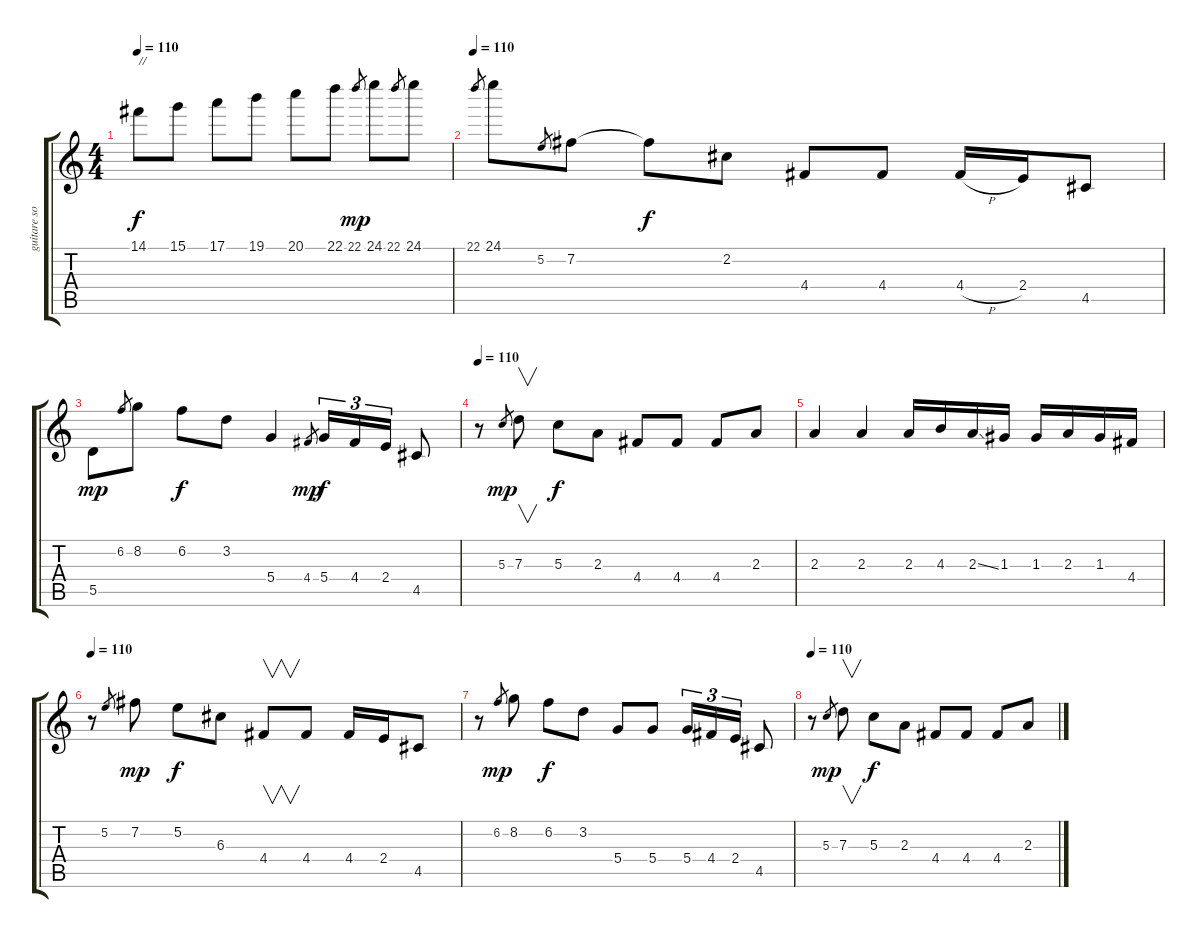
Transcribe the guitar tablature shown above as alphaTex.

\track ("guitare solo" "guitare so") {instrument overdrivenguitar}
\staff {score tabs}
\tuning (E4 B3 G3 D3 A2 E2) {hide}
\ts (4 4)
\tempo 110
\clef g2
\ks c
14.1.8{txt "//" dy f} 15.1.8 17.1.8 19.1.8 20.1.8 22.1.8 22.1.8{gr dy mp} 24.1.8 22.1.8{gr} 24.1.8 |
\tempo 110
22.1.8{gr} 24.1.8 5.2.8{gr} 7.2.8 7.2{t}.8{dy f} 2.2.8 4.4.8 4.4.8 4.4{h}.16 2.4.16 4.5.8 |
5.5.8{dy mp} 6.2.8{gr} 8.2.8 6.2.8{dy f} 3.2.8 5.4.4 4.4.8{gr dy mp} 5.4.16{tu (3 2) dy f} 4.4.16{tu (3 2)} 2.4.16{tu (3 2)} 4.5.8 |
\tempo 110
r.8 5.3.8{gr dy mp} 7.3.8{v} 5.3.8{dy f} 2.3.8 4.4.8 4.4.8 4.4.8 2.3.8 |
2.3.4 2.3.4 2.3.16 4.3.16 2.3{ss}.16 1.3.16 1.3.16 2.3.16 1.3.16 4.4.16 |
\tempo 110
r.8 5.2.8{gr} 7.2.8{dy mp} 5.2.8{dy f} 6.3.8 4.4.8{v} 4.4.8 4.4.16 2.4.16 4.5.8 |
r.8 6.2.8{gr dy mp} 8.2.8 6.2.8{dy f} 3.2.8 5.4.8 5.4.8 5.4.16{tu (3 2)} 4.4.16{tu (3 2)} 2.4.16{tu (3 2)} 4.5.8 |
\tempo 110
r.8 5.3.8{gr dy mp} 7.3.8{v} 5.3.8{dy f} 2.3.8 4.4.8 4.4.8 4.4.8 2.3.8
